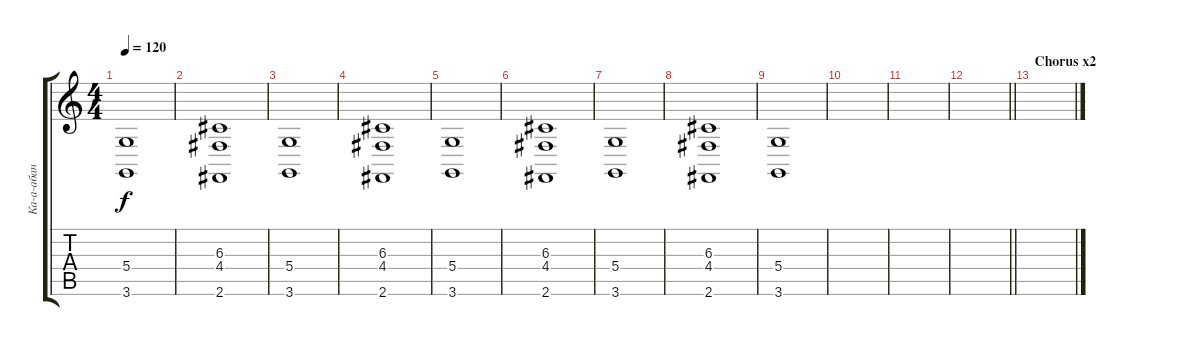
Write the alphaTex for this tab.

\track ("Ка-а-абан" "Ка-а-абан") {instrument gunshot}
\staff {score tabs}
\tuning (E4 B3 G3 D3 A2 E2) {hide}
\ts (4 4)
\tempo 120
\clef g2
\ks c
(5.4 3.6).1{dy f} |
(6.3 4.4 2.6).1 |
(5.4 3.6).1 |
(6.3 4.4 2.6).1 |
(5.4 3.6).1 |
(6.3 4.4 2.6).1 |
(5.4 3.6).1 |
(6.3 4.4 2.6).1 |
(5.4 3.6).1 |
|
|
\barLineRight lightlight
|
\section ("" "Chorus x2")
